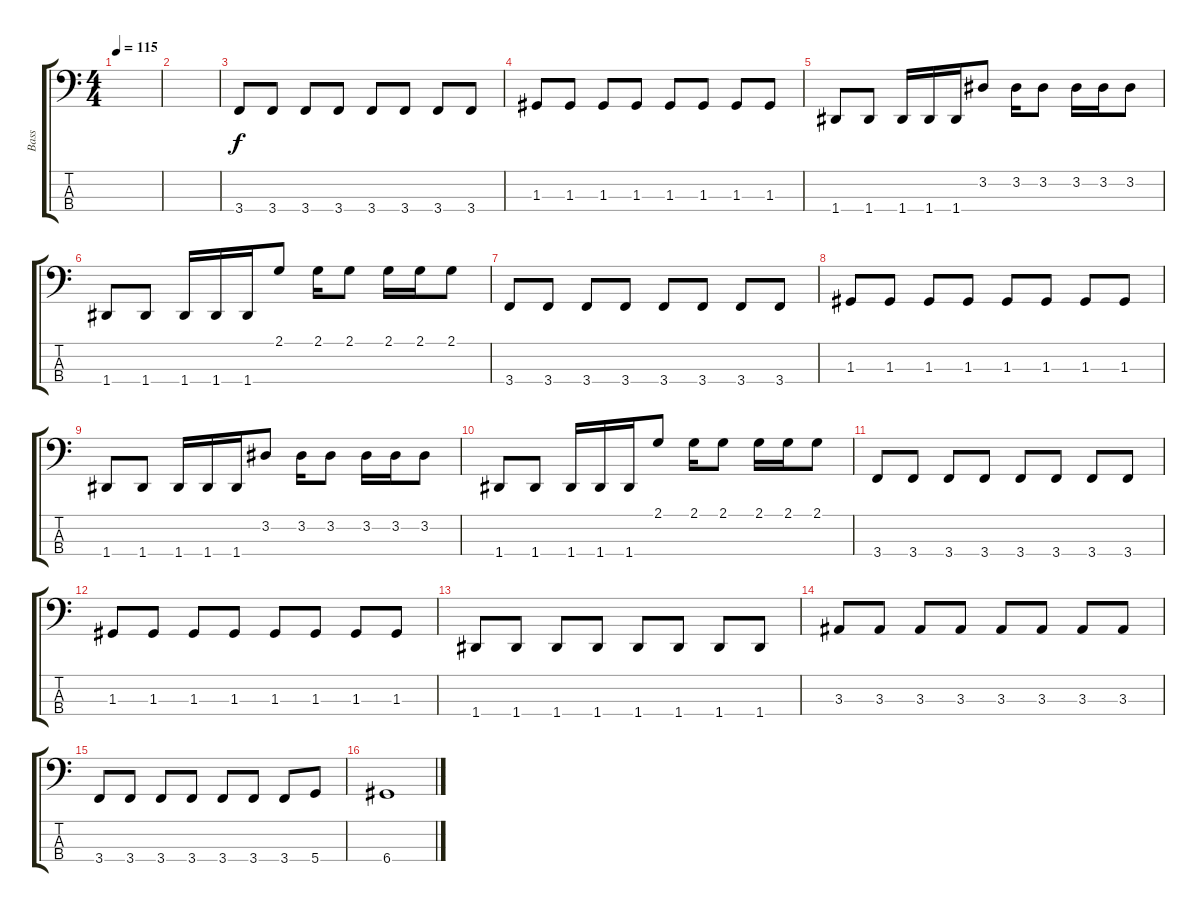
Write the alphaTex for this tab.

\track ("Bass" "Bass") {instrument electricbasspick}
\staff {score tabs}
\tuning (F2 C2 G1 D1) {hide}
\ts (4 4)
\tempo 115
\clef f4
\ks c
|
|
3.4.8 3.4.8 3.4.8 3.4.8 3.4.8 3.4.8 3.4.8 3.4.8 |
1.3.8 1.3.8 1.3.8 1.3.8 1.3.8 1.3.8 1.3.8 1.3.8 |
1.4.8 1.4.8 1.4.16 1.4.16 1.4.16 3.2.8 3.2.16 3.2.8 3.2.16 3.2.16 3.2.8 |
1.4.8 1.4.8 1.4.16 1.4.16 1.4.16 2.1.8 2.1.16 2.1.8 2.1.16 2.1.16 2.1.8 |
3.4.8 3.4.8 3.4.8 3.4.8 3.4.8 3.4.8 3.4.8 3.4.8 |
1.3.8 1.3.8 1.3.8 1.3.8 1.3.8 1.3.8 1.3.8 1.3.8 |
1.4.8 1.4.8 1.4.16 1.4.16 1.4.16 3.2.8 3.2.16 3.2.8 3.2.16 3.2.16 3.2.8 |
1.4.8 1.4.8 1.4.16 1.4.16 1.4.16 2.1.8 2.1.16 2.1.8 2.1.16 2.1.16 2.1.8 |
3.4.8 3.4.8 3.4.8 3.4.8 3.4.8 3.4.8 3.4.8 3.4.8 |
1.3.8 1.3.8 1.3.8 1.3.8 1.3.8 1.3.8 1.3.8 1.3.8 |
1.4.8 1.4.8 1.4.8 1.4.8 1.4.8 1.4.8 1.4.8 1.4.8 |
3.3.8 3.3.8 3.3.8 3.3.8 3.3.8 3.3.8 3.3.8 3.3.8 |
3.4.8 3.4.8 3.4.8 3.4.8 3.4.8 3.4.8 3.4.8 5.4.8 |
6.4.1
